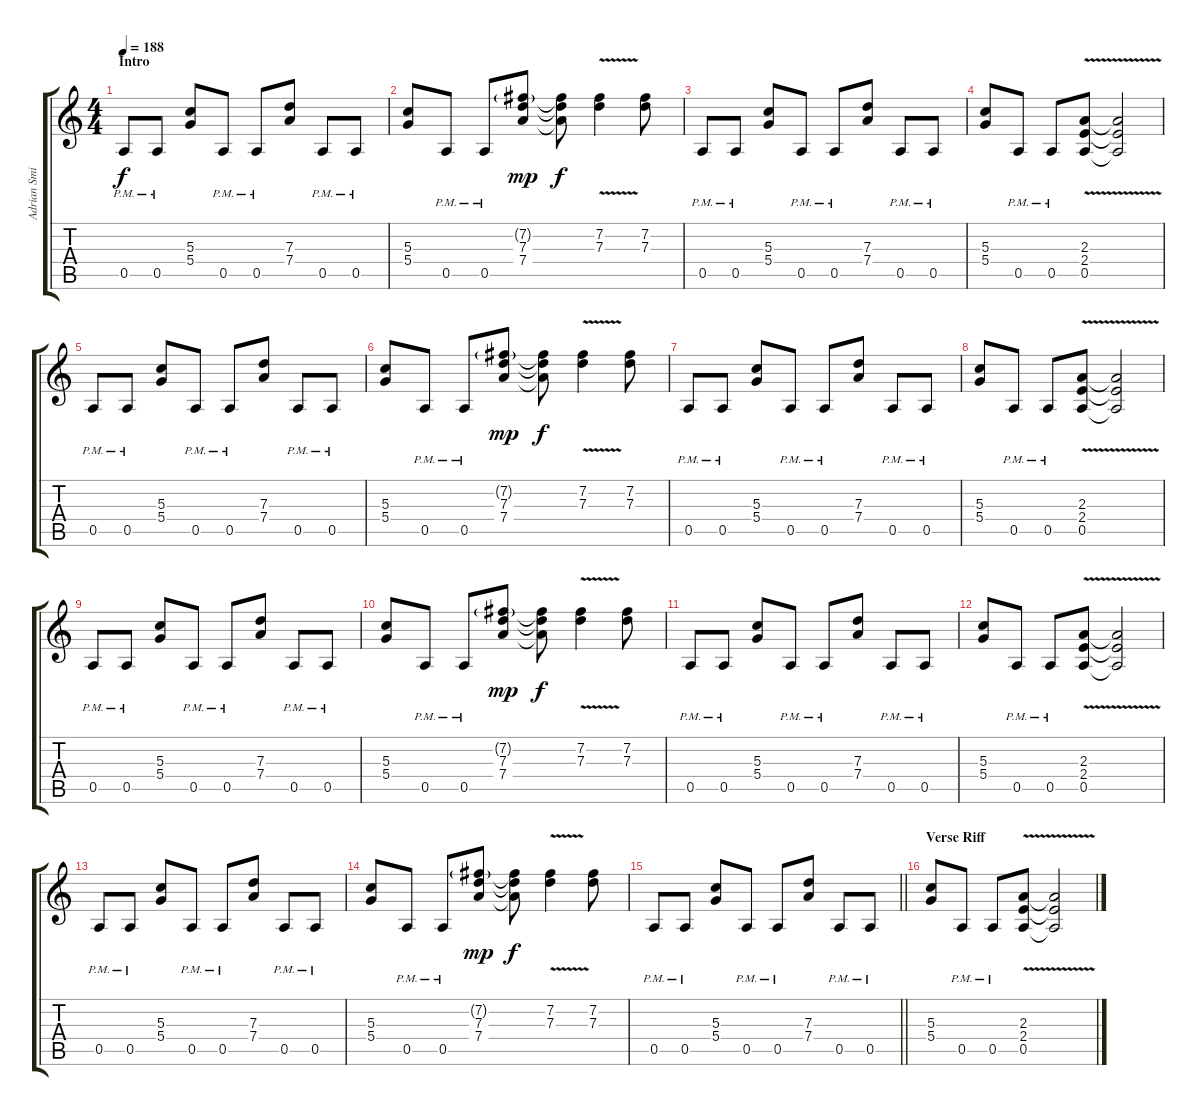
\track ("Adrian Smith" "Adrian Smi") {instrument distortionguitar}
\staff {score tabs}
\tuning (E4 B3 G3 D3 A2 E2) {hide}
\ts (4 4)
\section ("" "Intro")
\tempo 188
\clef g2
\ks c
0.5{pm}.8{dy f instrument distortionguitar} 0.5{pm}.8 (5.3 5.4).8 0.5{pm}.8 0.5{pm}.8 (7.3 7.4).8 0.5{pm}.8 0.5{pm}.8 |
(5.3 5.4).8 0.5{pm}.8 0.5{pm}.8 (7.2{g} 7.3 7.4).8{dy mp} (7.2{t} 7.3{t} 7.4{t}).8{dy f} (7.2{v} 7.3{v}).4 (7.2 7.3).8 |
0.5{pm}.8 0.5{pm}.8 (5.3 5.4).8 0.5{pm}.8 0.5{pm}.8 (7.3 7.4).8 0.5{pm}.8 0.5{pm}.8 |
(5.3 5.4).8 0.5{pm}.8 0.5{pm}.8 (2.3 2.4 0.5{v}).8 (2.3{t} 2.4{t} 0.5{t}).2 |
0.5{pm}.8 0.5{pm}.8 (5.3 5.4).8 0.5{pm}.8 0.5{pm}.8 (7.3 7.4).8 0.5{pm}.8 0.5{pm}.8 |
(5.3 5.4).8 0.5{pm}.8 0.5{pm}.8 (7.2{g} 7.3 7.4).8{dy mp} (7.2{t} 7.3{t} 7.4{t}).8{dy f} (7.2{v} 7.3{v}).4 (7.2 7.3).8 |
0.5{pm}.8 0.5{pm}.8 (5.3 5.4).8 0.5{pm}.8 0.5{pm}.8 (7.3 7.4).8 0.5{pm}.8 0.5{pm}.8 |
(5.3 5.4).8 0.5{pm}.8 0.5{pm}.8 (2.3 2.4 0.5{v}).8 (2.3{t} 2.4{t} 0.5{t}).2 |
0.5{pm}.8 0.5{pm}.8 (5.3 5.4).8 0.5{pm}.8 0.5{pm}.8 (7.3 7.4).8 0.5{pm}.8 0.5{pm}.8 |
(5.3 5.4).8 0.5{pm}.8 0.5{pm}.8 (7.2{g} 7.3 7.4).8{dy mp} (7.2{t} 7.3{t} 7.4{t}).8{dy f} (7.2{v} 7.3{v}).4 (7.2 7.3).8 |
0.5{pm}.8 0.5{pm}.8 (5.3 5.4).8 0.5{pm}.8 0.5{pm}.8 (7.3 7.4).8 0.5{pm}.8 0.5{pm}.8 |
(5.3 5.4).8 0.5{pm}.8 0.5{pm}.8 (2.3 2.4 0.5{v}).8 (2.3{t} 2.4{t} 0.5{t}).2 |
0.5{pm}.8 0.5{pm}.8 (5.3 5.4).8 0.5{pm}.8 0.5{pm}.8 (7.3 7.4).8 0.5{pm}.8 0.5{pm}.8 |
(5.3 5.4).8 0.5{pm}.8 0.5{pm}.8 (7.2{g} 7.3 7.4).8{dy mp} (7.2{t} 7.3{t} 7.4{t}).8{dy f} (7.2{v} 7.3{v}).4 (7.2 7.3).8 |
\barLineRight lightlight
0.5{pm}.8 0.5{pm}.8 (5.3 5.4).8 0.5{pm}.8 0.5{pm}.8 (7.3 7.4).8 0.5{pm}.8 0.5{pm}.8 |
\section ("" "Verse Riff")
(5.3 5.4).8 0.5{pm}.8 0.5{pm}.8 (2.3 2.4 0.5{v}).8 (2.3{t} 2.4{t} 0.5{t}).2
